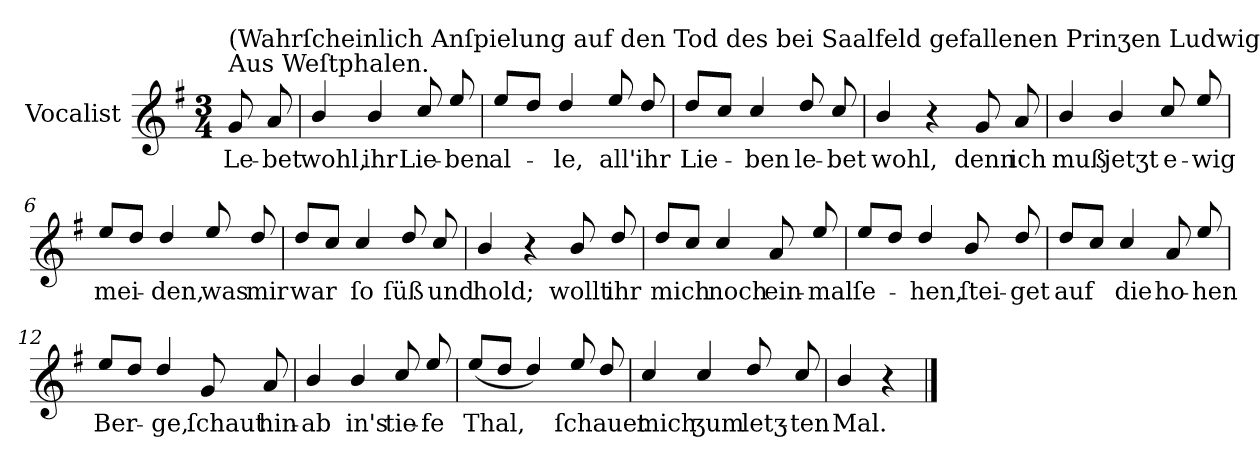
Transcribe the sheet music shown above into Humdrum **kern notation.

**kern	**text
*part1	*part1
*staff1	*staff1
*I"Vocalist	*
*k[f#]	*
*G:	*
*M3/4	*
=	=
!LO:TX:a:t=Aus Weſtphalen.	!
!LO:TX:a:t=(Wahrſcheinlich Anſpielung auf den Tod des bei Saalfeld gefallenen Prinʒen Ludwig von Preußen.)	!
8g	Le-
8a	-bet
=1	=1
4b/	wohl,
4b/	ihr
8cc/	Lie-
8ee/	-ben
=2	=2
8ee/L	al-
8ddJ	.
4dd/	-le,
8ee/	all'
8dd/	ihr
=3	=3
8dd/L	Lie-
8ccJ	.
4cc/	-ben
8dd/	le-
8cc/	-bet
=4	=4
4b/	wohl,
4r	.
8g	denn
8a	ich
=5	=5
4b/	muß
4b/	jetʒt
8cc/	e-
8ee/	-wig
=6	=6
8ee/L	mei-
8ddJ	.
4dd/	-den,
8ee/	was
8dd/	mir
=7	=7
8dd/L	war
8ccJ	.
4cc/	ſo
8dd/	ſüß
8cc/	und
=8	=8
4b/	hold;
4r	.
8b/	wollt
8dd/	ihr
=9	=9
8dd/L	mich
8ccJ	.
4cc/	noch
8a	ein-
8ee/	-mal
=10	=10
8ee/L	ſe-
8ddJ	.
4dd/	-hen,
8b/	ſtei-
8dd/	-get
=11	=11
8dd/L	auf
8ccJ	.
4cc/	die
8a	ho-
8ee/	-hen
=12	=12
8ee/L	Ber-
8ddJ	.
4dd/	-ge,
8g	ſchaut
8a	hin-
=13	=13
4b/	-ab
4b/	in's
8cc/	tie-
8ee/	-fe
=14	=14
(>8ee/L	Thal,
8ddJ	.
4dd/)	.
8ee/	ſchauet
8dd/	.
=15	=15
4cc/	mich
4cc/	ʒum
8dd/	letʒ-
8cc/	-ten
=16	=16
4b/	Mal.
4r	.
==	==
*-	*-
